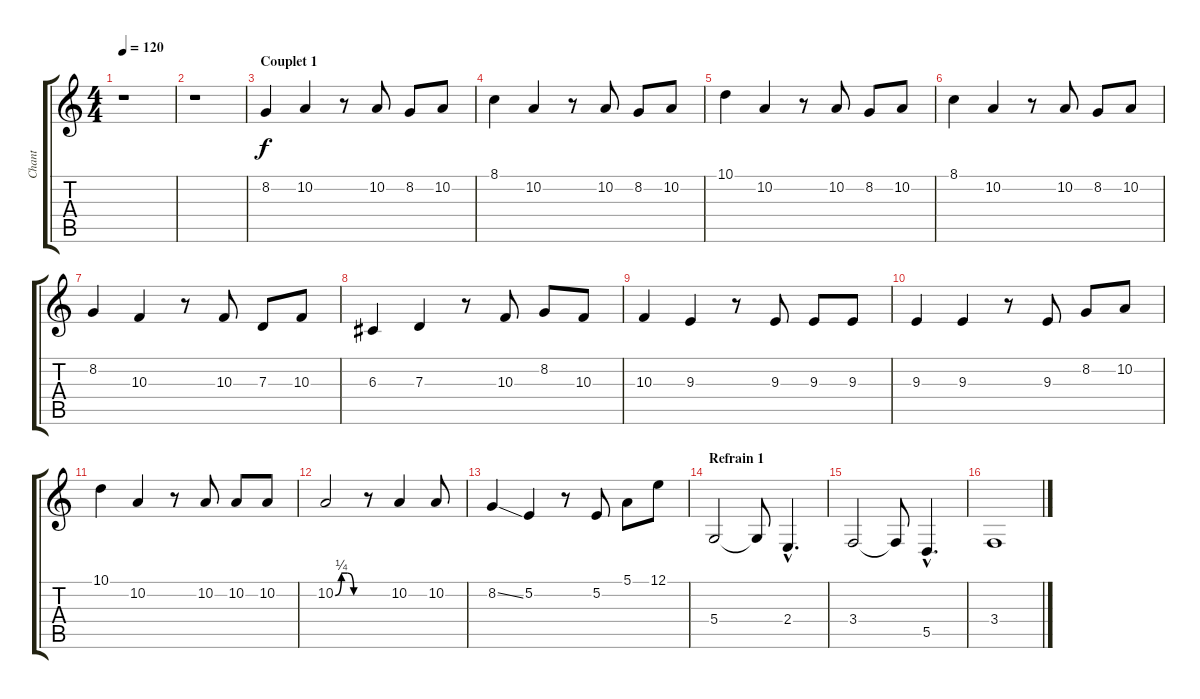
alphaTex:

\track ("Chant" "Chant") {instrument synthvoice}
\staff {score tabs}
\tuning (E4 B3 G3 D3 A2 E2) {hide}
\ts (4 4)
\tempo 120
\clef g2
\ks c
r.1{dy f} |
r.1 |
\section ("" "Couplet 1")
8.2.4 10.2.4 r.8 10.2.8 8.2.8 10.2.8 |
8.1.4 10.2.4 r.8 10.2.8 8.2.8 10.2.8 |
10.1.4 10.2.4 r.8 10.2.8 8.2.8 10.2.8 |
8.1.4 10.2.4 r.8 10.2.8 8.2.8 10.2.8 |
8.2.4 10.3.4 r.8 10.3.8 7.3.8 10.3.8 |
6.3.4 7.3.4 r.8 10.3.8 8.2.8 10.3.8 |
10.3.4 9.3.4 r.8 9.3.8 9.3.8 9.3.8 |
9.3.4 9.3.4 r.8 9.3.8 8.2.8 10.2.8 |
10.1.4 10.2.4 r.8 10.2.8 10.2.8 10.2.8 |
10.2{be (custom 0 0 15 1 30 1 45 0 60 0)}.2 r.8 10.2.4 10.2.8 |
8.2{ss}.4 5.2.4 r.8 5.2.8 5.1.8 12.1.8 |
\section ("" "Refrain 1")
5.4.2 5.4{t}.8 2.4{hac}.4{d} |
3.4.2 3.4{t}.8 5.5{hac}.4{d} |
3.4.1
